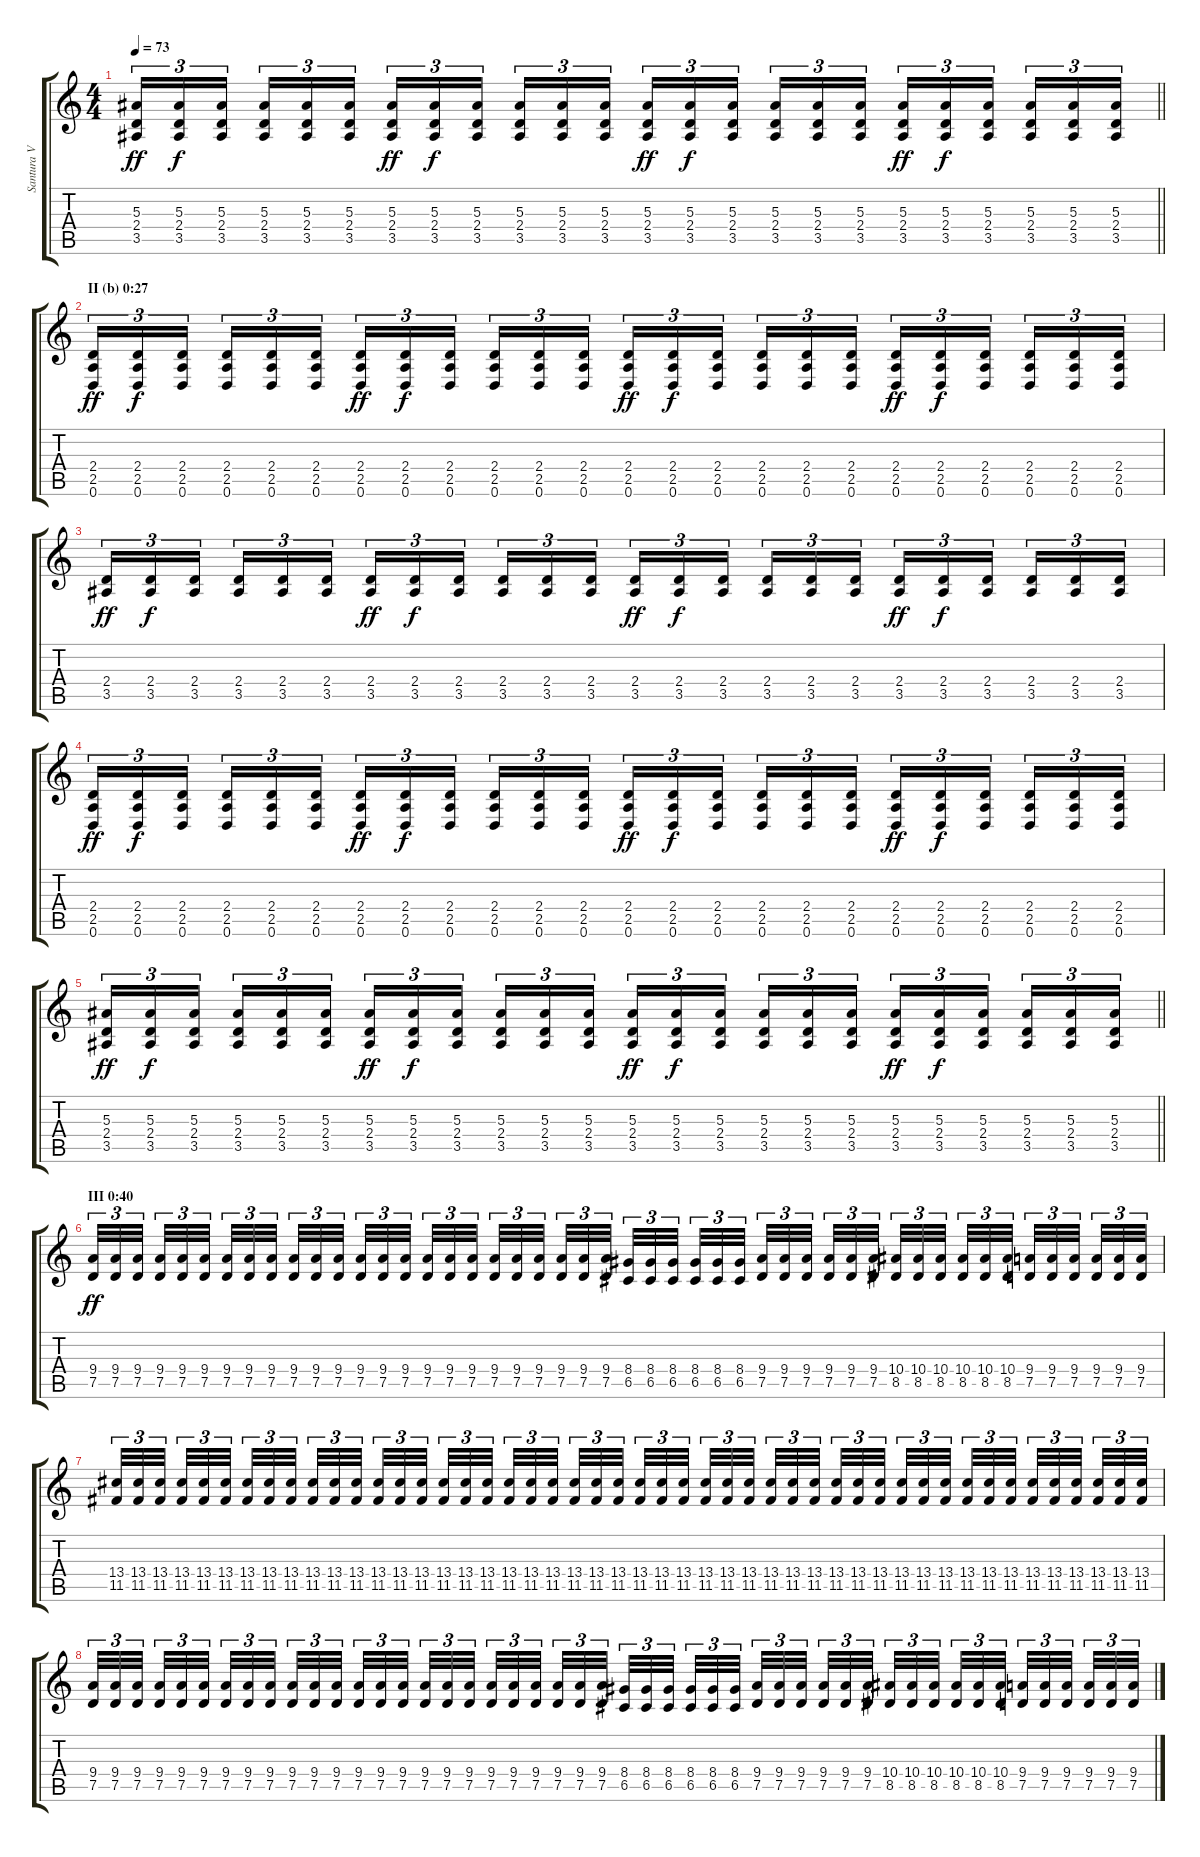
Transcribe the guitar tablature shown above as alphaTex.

\track ("Santura V" "Santura V") {instrument overdrivenguitar}
\staff {score tabs}
\tuning (D4 A3 F3 C3 G2 D2) {hide}
\ts (4 4)
\tempo 73
\clef g2
\barLineRight lightlight
\ks c
(5.3 2.4 3.5).16{tu (3 2) dy ff} (5.3 2.4 3.5).16{tu (3 2) dy f} (5.3 2.4 3.5).16{tu (3 2) beam splitsecondary} (5.3 2.4 3.5).16{tu (3 2)} (5.3 2.4 3.5).16{tu (3 2)} (5.3 2.4 3.5).16{tu (3 2)} (5.3 2.4 3.5).16{tu (3 2) dy ff} (5.3 2.4 3.5).16{tu (3 2) dy f} (5.3 2.4 3.5).16{tu (3 2) beam splitsecondary} (5.3 2.4 3.5).16{tu (3 2)} (5.3 2.4 3.5).16{tu (3 2)} (5.3 2.4 3.5).16{tu (3 2)} (5.3 2.4 3.5).16{tu (3 2) dy ff} (5.3 2.4 3.5).16{tu (3 2) dy f} (5.3 2.4 3.5).16{tu (3 2) beam splitsecondary} (5.3 2.4 3.5).16{tu (3 2)} (5.3 2.4 3.5).16{tu (3 2)} (5.3 2.4 3.5).16{tu (3 2)} (5.3 2.4 3.5).16{tu (3 2) dy ff} (5.3 2.4 3.5).16{tu (3 2) dy f} (5.3 2.4 3.5).16{tu (3 2) beam splitsecondary} (5.3 2.4 3.5).16{tu (3 2)} (5.3 2.4 3.5).16{tu (3 2)} (5.3 2.4 3.5).16{tu (3 2)} |
\section ("" "II (b) 0:27")
(2.4 2.5 0.6).16{tu (3 2) dy ff} (2.4 2.5 0.6).16{tu (3 2) dy f} (2.4 2.5 0.6).16{tu (3 2) beam splitsecondary} (2.4 2.5 0.6).16{tu (3 2)} (2.4 2.5 0.6).16{tu (3 2)} (2.4 2.5 0.6).16{tu (3 2)} (2.4 2.5 0.6).16{tu (3 2) dy ff} (2.4 2.5 0.6).16{tu (3 2) dy f} (2.4 2.5 0.6).16{tu (3 2) beam splitsecondary} (2.4 2.5 0.6).16{tu (3 2)} (2.4 2.5 0.6).16{tu (3 2)} (2.4 2.5 0.6).16{tu (3 2)} (2.4 2.5 0.6).16{tu (3 2) dy ff} (2.4 2.5 0.6).16{tu (3 2) dy f} (2.4 2.5 0.6).16{tu (3 2) beam splitsecondary} (2.4 2.5 0.6).16{tu (3 2)} (2.4 2.5 0.6).16{tu (3 2)} (2.4 2.5 0.6).16{tu (3 2)} (2.4 2.5 0.6).16{tu (3 2) dy ff} (2.4 2.5 0.6).16{tu (3 2) dy f} (2.4 2.5 0.6).16{tu (3 2) beam splitsecondary} (2.4 2.5 0.6).16{tu (3 2)} (2.4 2.5 0.6).16{tu (3 2)} (2.4 2.5 0.6).16{tu (3 2)} |
(2.4 3.5).16{tu (3 2) dy ff} (2.4 3.5).16{tu (3 2) dy f} (2.4 3.5).16{tu (3 2) beam splitsecondary} (2.4 3.5).16{tu (3 2)} (2.4 3.5).16{tu (3 2)} (2.4 3.5).16{tu (3 2)} (2.4 3.5).16{tu (3 2) dy ff} (2.4 3.5).16{tu (3 2) dy f} (2.4 3.5).16{tu (3 2) beam splitsecondary} (2.4 3.5).16{tu (3 2)} (2.4 3.5).16{tu (3 2)} (2.4 3.5).16{tu (3 2)} (2.4 3.5).16{tu (3 2) dy ff} (2.4 3.5).16{tu (3 2) dy f} (2.4 3.5).16{tu (3 2) beam splitsecondary} (2.4 3.5).16{tu (3 2)} (2.4 3.5).16{tu (3 2)} (2.4 3.5).16{tu (3 2)} (2.4 3.5).16{tu (3 2) dy ff} (2.4 3.5).16{tu (3 2) dy f} (2.4 3.5).16{tu (3 2) beam splitsecondary} (2.4 3.5).16{tu (3 2)} (2.4 3.5).16{tu (3 2)} (2.4 3.5).16{tu (3 2)} |
(2.4 2.5 0.6).16{tu (3 2) dy ff} (2.4 2.5 0.6).16{tu (3 2) dy f} (2.4 2.5 0.6).16{tu (3 2) beam splitsecondary} (2.4 2.5 0.6).16{tu (3 2)} (2.4 2.5 0.6).16{tu (3 2)} (2.4 2.5 0.6).16{tu (3 2)} (2.4 2.5 0.6).16{tu (3 2) dy ff} (2.4 2.5 0.6).16{tu (3 2) dy f} (2.4 2.5 0.6).16{tu (3 2) beam splitsecondary} (2.4 2.5 0.6).16{tu (3 2)} (2.4 2.5 0.6).16{tu (3 2)} (2.4 2.5 0.6).16{tu (3 2)} (2.4 2.5 0.6).16{tu (3 2) dy ff} (2.4 2.5 0.6).16{tu (3 2) dy f} (2.4 2.5 0.6).16{tu (3 2) beam splitsecondary} (2.4 2.5 0.6).16{tu (3 2)} (2.4 2.5 0.6).16{tu (3 2)} (2.4 2.5 0.6).16{tu (3 2)} (2.4 2.5 0.6).16{tu (3 2) dy ff} (2.4 2.5 0.6).16{tu (3 2) dy f} (2.4 2.5 0.6).16{tu (3 2) beam splitsecondary} (2.4 2.5 0.6).16{tu (3 2)} (2.4 2.5 0.6).16{tu (3 2)} (2.4 2.5 0.6).16{tu (3 2)} |
\barLineRight lightlight
(5.3 2.4 3.5).16{tu (3 2) dy ff} (5.3 2.4 3.5).16{tu (3 2) dy f} (5.3 2.4 3.5).16{tu (3 2) beam splitsecondary} (5.3 2.4 3.5).16{tu (3 2)} (5.3 2.4 3.5).16{tu (3 2)} (5.3 2.4 3.5).16{tu (3 2)} (5.3 2.4 3.5).16{tu (3 2) dy ff} (5.3 2.4 3.5).16{tu (3 2) dy f} (5.3 2.4 3.5).16{tu (3 2) beam splitsecondary} (5.3 2.4 3.5).16{tu (3 2)} (5.3 2.4 3.5).16{tu (3 2)} (5.3 2.4 3.5).16{tu (3 2)} (5.3 2.4 3.5).16{tu (3 2) dy ff} (5.3 2.4 3.5).16{tu (3 2) dy f} (5.3 2.4 3.5).16{tu (3 2) beam splitsecondary} (5.3 2.4 3.5).16{tu (3 2)} (5.3 2.4 3.5).16{tu (3 2)} (5.3 2.4 3.5).16{tu (3 2)} (5.3 2.4 3.5).16{tu (3 2) dy ff} (5.3 2.4 3.5).16{tu (3 2) dy f} (5.3 2.4 3.5).16{tu (3 2) beam splitsecondary} (5.3 2.4 3.5).16{tu (3 2)} (5.3 2.4 3.5).16{tu (3 2)} (5.3 2.4 3.5).16{tu (3 2)} |
\section ("" "III 0:40")
(9.4 7.5).32{tu (3 2) dy ff} (9.4 7.5).32{tu (3 2)} (9.4 7.5).32{tu (3 2) beam splitsecondary} (9.4 7.5).32{tu (3 2)} (9.4 7.5).32{tu (3 2)} (9.4 7.5).32{tu (3 2) beam splitsecondary} (9.4 7.5).32{tu (3 2)} (9.4 7.5).32{tu (3 2)} (9.4 7.5).32{tu (3 2) beam splitsecondary} (9.4 7.5).32{tu (3 2)} (9.4 7.5).32{tu (3 2)} (9.4 7.5).32{tu (3 2)} (9.4 7.5).32{tu (3 2)} (9.4 7.5).32{tu (3 2)} (9.4 7.5).32{tu (3 2) beam splitsecondary} (9.4 7.5).32{tu (3 2)} (9.4 7.5).32{tu (3 2)} (9.4 7.5).32{tu (3 2) beam splitsecondary} (9.4 7.5).32{tu (3 2)} (9.4 7.5).32{tu (3 2)} (9.4 7.5).32{tu (3 2) beam splitsecondary} (9.4 7.5).32{tu (3 2)} (9.4 7.5).32{tu (3 2)} (9.4 7.5).32{tu (3 2)} (8.4 6.5).32{tu (3 2)} (8.4 6.5).32{tu (3 2)} (8.4 6.5).32{tu (3 2) beam splitsecondary} (8.4 6.5).32{tu (3 2)} (8.4 6.5).32{tu (3 2)} (8.4 6.5).32{tu (3 2) beam splitsecondary} (9.4 7.5).32{tu (3 2)} (9.4 7.5).32{tu (3 2)} (9.4 7.5).32{tu (3 2) beam splitsecondary} (9.4 7.5).32{tu (3 2)} (9.4 7.5).32{tu (3 2)} (9.4 7.5).32{tu (3 2)} (10.4 8.5).32{tu (3 2)} (10.4 8.5).32{tu (3 2)} (10.4 8.5).32{tu (3 2) beam splitsecondary} (10.4 8.5).32{tu (3 2)} (10.4 8.5).32{tu (3 2)} (10.4 8.5).32{tu (3 2) beam splitsecondary} (9.4 7.5).32{tu (3 2)} (9.4 7.5).32{tu (3 2)} (9.4 7.5).32{tu (3 2) beam splitsecondary} (9.4 7.5).32{tu (3 2)} (9.4 7.5).32{tu (3 2)} (9.4 7.5).32{tu (3 2)} |
(13.4 11.5).32{tu (3 2)} (13.4 11.5).32{tu (3 2)} (13.4 11.5).32{tu (3 2) beam splitsecondary} (13.4 11.5).32{tu (3 2)} (13.4 11.5).32{tu (3 2)} (13.4 11.5).32{tu (3 2) beam splitsecondary} (13.4 11.5).32{tu (3 2)} (13.4 11.5).32{tu (3 2)} (13.4 11.5).32{tu (3 2) beam splitsecondary} (13.4 11.5).32{tu (3 2)} (13.4 11.5).32{tu (3 2)} (13.4 11.5).32{tu (3 2)} (13.4 11.5).32{tu (3 2)} (13.4 11.5).32{tu (3 2)} (13.4 11.5).32{tu (3 2) beam splitsecondary} (13.4 11.5).32{tu (3 2)} (13.4 11.5).32{tu (3 2)} (13.4 11.5).32{tu (3 2) beam splitsecondary} (13.4 11.5).32{tu (3 2)} (13.4 11.5).32{tu (3 2)} (13.4 11.5).32{tu (3 2) beam splitsecondary} (13.4 11.5).32{tu (3 2)} (13.4 11.5).32{tu (3 2)} (13.4 11.5).32{tu (3 2)} (13.4 11.5).32{tu (3 2)} (13.4 11.5).32{tu (3 2)} (13.4 11.5).32{tu (3 2) beam splitsecondary} (13.4 11.5).32{tu (3 2)} (13.4 11.5).32{tu (3 2)} (13.4 11.5).32{tu (3 2) beam splitsecondary} (13.4 11.5).32{tu (3 2)} (13.4 11.5).32{tu (3 2)} (13.4 11.5).32{tu (3 2) beam splitsecondary} (13.4 11.5).32{tu (3 2)} (13.4 11.5).32{tu (3 2)} (13.4 11.5).32{tu (3 2)} (13.4 11.5).32{tu (3 2)} (13.4 11.5).32{tu (3 2)} (13.4 11.5).32{tu (3 2) beam splitsecondary} (13.4 11.5).32{tu (3 2)} (13.4 11.5).32{tu (3 2)} (13.4 11.5).32{tu (3 2) beam splitsecondary} (13.4 11.5).32{tu (3 2)} (13.4 11.5).32{tu (3 2)} (13.4 11.5).32{tu (3 2) beam splitsecondary} (13.4 11.5).32{tu (3 2)} (13.4 11.5).32{tu (3 2)} (13.4 11.5).32{tu (3 2)} |
(9.4 7.5).32{tu (3 2)} (9.4 7.5).32{tu (3 2)} (9.4 7.5).32{tu (3 2) beam splitsecondary} (9.4 7.5).32{tu (3 2)} (9.4 7.5).32{tu (3 2)} (9.4 7.5).32{tu (3 2) beam splitsecondary} (9.4 7.5).32{tu (3 2)} (9.4 7.5).32{tu (3 2)} (9.4 7.5).32{tu (3 2) beam splitsecondary} (9.4 7.5).32{tu (3 2)} (9.4 7.5).32{tu (3 2)} (9.4 7.5).32{tu (3 2)} (9.4 7.5).32{tu (3 2)} (9.4 7.5).32{tu (3 2)} (9.4 7.5).32{tu (3 2) beam splitsecondary} (9.4 7.5).32{tu (3 2)} (9.4 7.5).32{tu (3 2)} (9.4 7.5).32{tu (3 2) beam splitsecondary} (9.4 7.5).32{tu (3 2)} (9.4 7.5).32{tu (3 2)} (9.4 7.5).32{tu (3 2) beam splitsecondary} (9.4 7.5).32{tu (3 2)} (9.4 7.5).32{tu (3 2)} (9.4 7.5).32{tu (3 2)} (8.4 6.5).32{tu (3 2)} (8.4 6.5).32{tu (3 2)} (8.4 6.5).32{tu (3 2) beam splitsecondary} (8.4 6.5).32{tu (3 2)} (8.4 6.5).32{tu (3 2)} (8.4 6.5).32{tu (3 2) beam splitsecondary} (9.4 7.5).32{tu (3 2)} (9.4 7.5).32{tu (3 2)} (9.4 7.5).32{tu (3 2) beam splitsecondary} (9.4 7.5).32{tu (3 2)} (9.4 7.5).32{tu (3 2)} (9.4 7.5).32{tu (3 2)} (10.4 8.5).32{tu (3 2)} (10.4 8.5).32{tu (3 2)} (10.4 8.5).32{tu (3 2) beam splitsecondary} (10.4 8.5).32{tu (3 2)} (10.4 8.5).32{tu (3 2)} (10.4 8.5).32{tu (3 2) beam splitsecondary} (9.4 7.5).32{tu (3 2)} (9.4 7.5).32{tu (3 2)} (9.4 7.5).32{tu (3 2) beam splitsecondary} (9.4 7.5).32{tu (3 2)} (9.4 7.5).32{tu (3 2)} (9.4 7.5).32{tu (3 2)}
